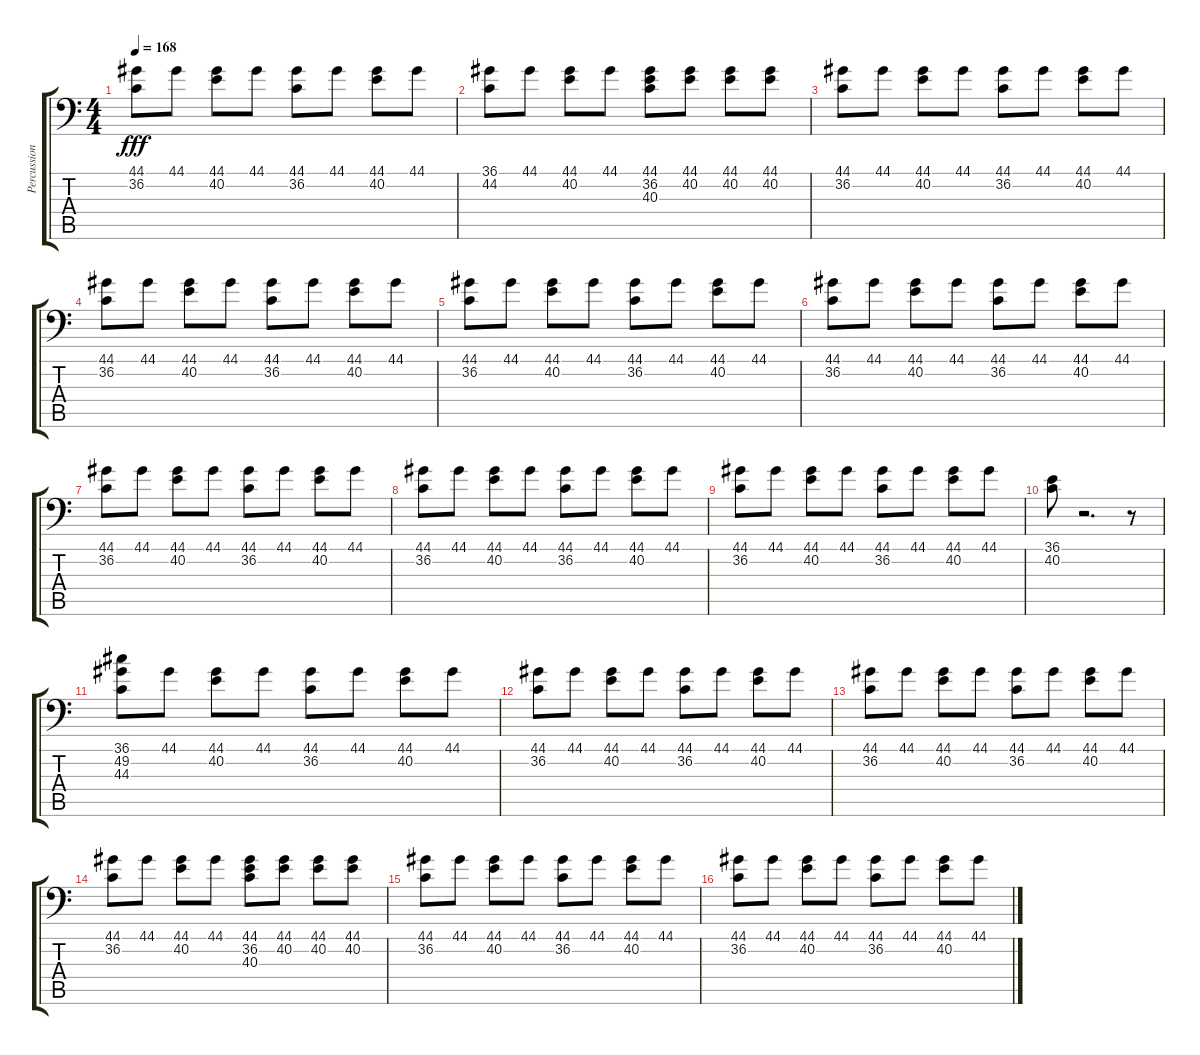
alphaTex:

\track ("Percussion" "Percussion") {instrument acousticgrandpiano}
\staff {score tabs}
\tuning (C-1 C-1 C-1 C-1 C-1 C-1) {hide}
\ts (4 4)
\tempo 168
\clef f4
\ks c
(44.1 36.2).8{dy fff} 44.1.8 (44.1 40.2).8 44.1.8 (44.1 36.2).8 44.1.8 (44.1 40.2).8 44.1.8 |
(36.1 44.2).8 44.1.8 (44.1 40.2).8 44.1.8 (44.1 36.2 40.3).8 (44.1 40.2).8 (44.1 40.2).8 (44.1 40.2).8 |
(44.1 36.2).8 44.1.8 (44.1 40.2).8 44.1.8 (44.1 36.2).8 44.1.8 (44.1 40.2).8 44.1.8 |
(44.1 36.2).8 44.1.8 (44.1 40.2).8 44.1.8 (44.1 36.2).8 44.1.8 (44.1 40.2).8 44.1.8 |
(44.1 36.2).8 44.1.8 (44.1 40.2).8 44.1.8 (44.1 36.2).8 44.1.8 (44.1 40.2).8 44.1.8 |
(44.1 36.2).8 44.1.8 (44.1 40.2).8 44.1.8 (44.1 36.2).8 44.1.8 (44.1 40.2).8 44.1.8 |
(44.1 36.2).8 44.1.8 (44.1 40.2).8 44.1.8 (44.1 36.2).8 44.1.8 (44.1 40.2).8 44.1.8 |
(44.1 36.2).8 44.1.8 (44.1 40.2).8 44.1.8 (44.1 36.2).8 44.1.8 (44.1 40.2).8 44.1.8 |
(44.1 36.2).8 44.1.8 (44.1 40.2).8 44.1.8 (44.1 36.2).8 44.1.8 (44.1 40.2).8 44.1.8 |
(36.1 40.2).8 r.2{d} r.8 |
(36.1 49.2 44.3).8 44.1.8 (44.1 40.2).8 44.1.8 (44.1 36.2).8 44.1.8 (44.1 40.2).8 44.1.8 |
(44.1 36.2).8 44.1.8 (44.1 40.2).8 44.1.8 (44.1 36.2).8 44.1.8 (44.1 40.2).8 44.1.8 |
(44.1 36.2).8 44.1.8 (44.1 40.2).8 44.1.8 (44.1 36.2).8 44.1.8 (44.1 40.2).8 44.1.8 |
(44.1 36.2).8 44.1.8 (44.1 40.2).8 44.1.8 (44.1 36.2 40.3).8 (44.1 40.2).8 (44.1 40.2).8 (44.1 40.2).8 |
(44.1 36.2).8 44.1.8 (44.1 40.2).8 44.1.8 (44.1 36.2).8 44.1.8 (44.1 40.2).8 44.1.8 |
(44.1 36.2).8 44.1.8 (44.1 40.2).8 44.1.8 (44.1 36.2).8 44.1.8 (44.1 40.2).8 44.1.8
